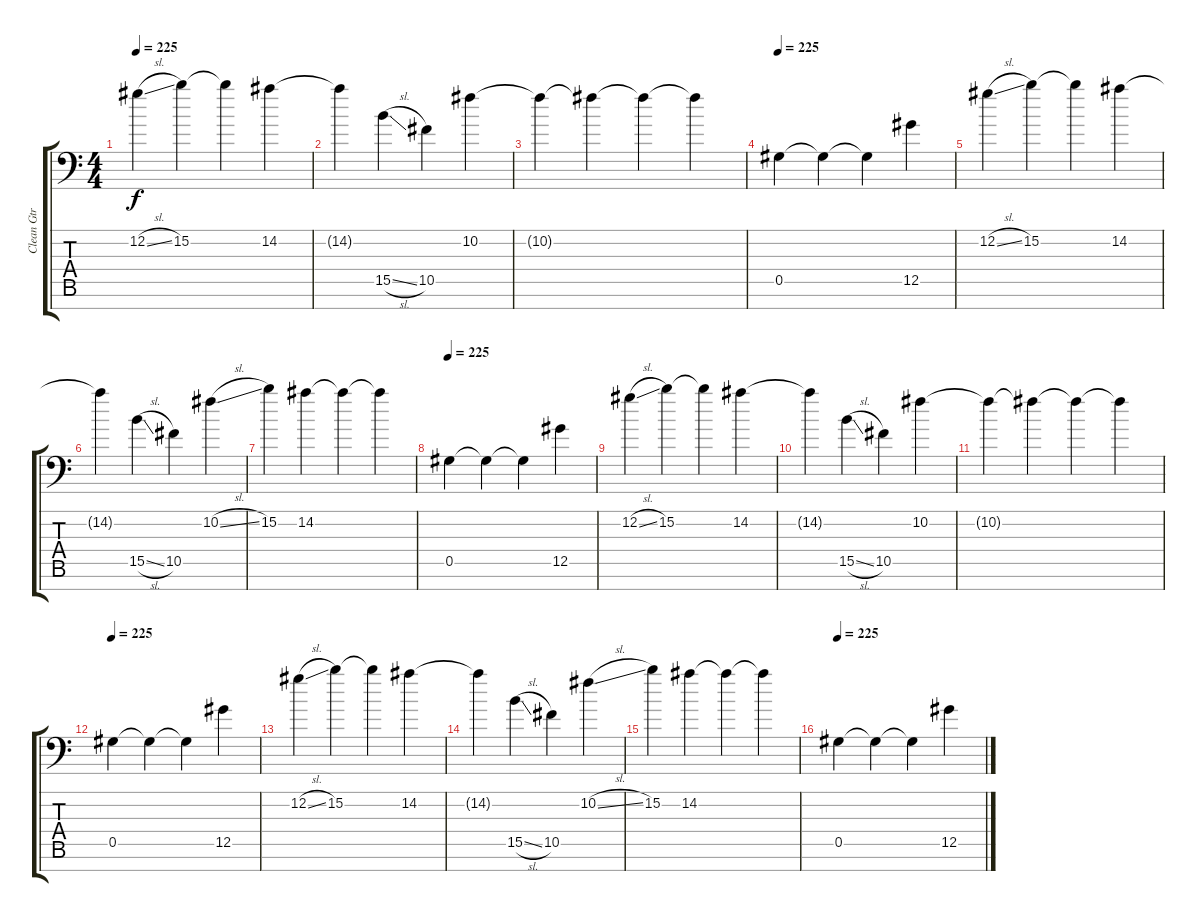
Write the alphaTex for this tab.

\track ("Clean Gtr 3" "Clean Gtr ") {instrument acousticguitarsteel}
\staff {score tabs}
\tuning (Db4 Ab3 Eb3 Db3 Ab2 Eb2 Ab1) {hide}
\ts (4 4)
\tempo 225
\clef f4
\ks c
12.2{sl}.4{dy f} 15.2.4 15.2{t}.4 14.2.4 |
14.2{t}.4 15.5{sl}.4 10.5.4 10.2.4 |
10.2{t}.4 10.2{t}.4 10.2{t}.4 10.2{t}.4 |
\tempo 225
0.5.4 0.5{t}.4 0.5{t}.4 12.5.4 |
12.2{sl}.4 15.2.4 15.2{t}.4 14.2.4 |
14.2{t}.4 15.5{sl}.4 10.5.4 10.2{sl}.4 |
15.2.4 14.2.4 14.2{t}.4 14.2{t}.4 |
\tempo 225
0.5.4 0.5{t}.4 0.5{t}.4 12.5.4 |
12.2{sl}.4 15.2.4 15.2{t}.4 14.2.4 |
14.2{t}.4 15.5{sl}.4 10.5.4 10.2.4 |
10.2{t}.4 10.2{t}.4 10.2{t}.4 10.2{t}.4 |
\tempo 225
0.5.4 0.5{t}.4 0.5{t}.4 12.5.4 |
12.2{sl}.4 15.2.4 15.2{t}.4 14.2.4 |
14.2{t}.4 15.5{sl}.4 10.5.4 10.2{sl}.4 |
15.2.4 14.2.4 14.2{t}.4 14.2{t}.4 |
\tempo 225
0.5.4 0.5{t}.4 0.5{t}.4 12.5.4
